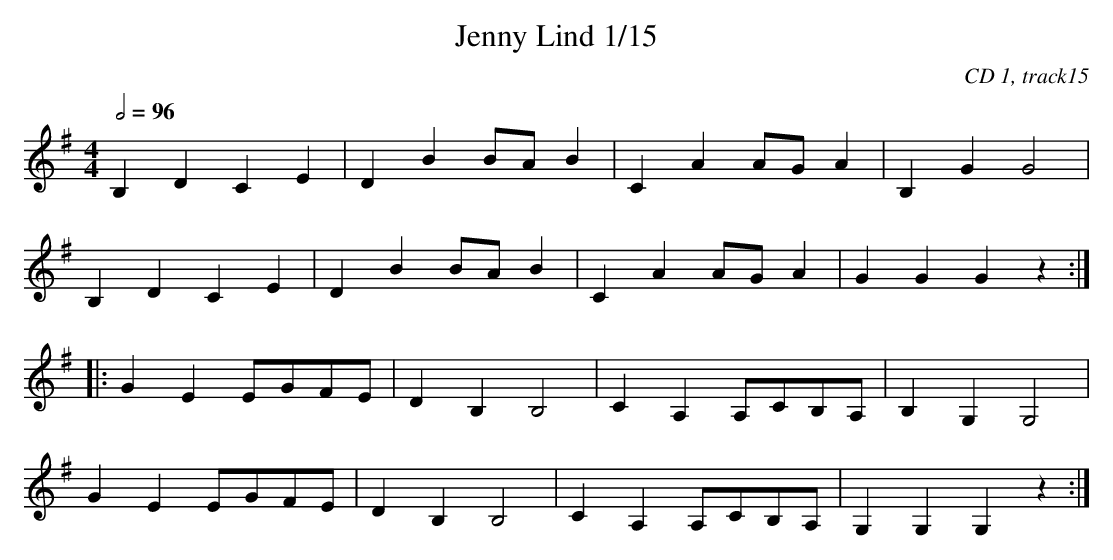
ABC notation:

X:1
T:Jenny Lind 1/15
C:CD 1, track15
M:4/4
L:1/8
Q:1/2=96
K:G
B,2D2 C2E2|D2B2 BAB2|C2A2 AGA2|B,2G2 G4|
B,2D2 C2E2|D2B2 BAB2|C2A2 AGA2|G2G2 G2z2:|
|:G2E2 EGFE|D2B,2 B,4|C2A,2 A,CB,A,|B,2G,2 G,4|
G2E2 EGFE|D2B,2 B,4|C2A,2 A,CB,A,|G,2G,2 G,2z2:|
